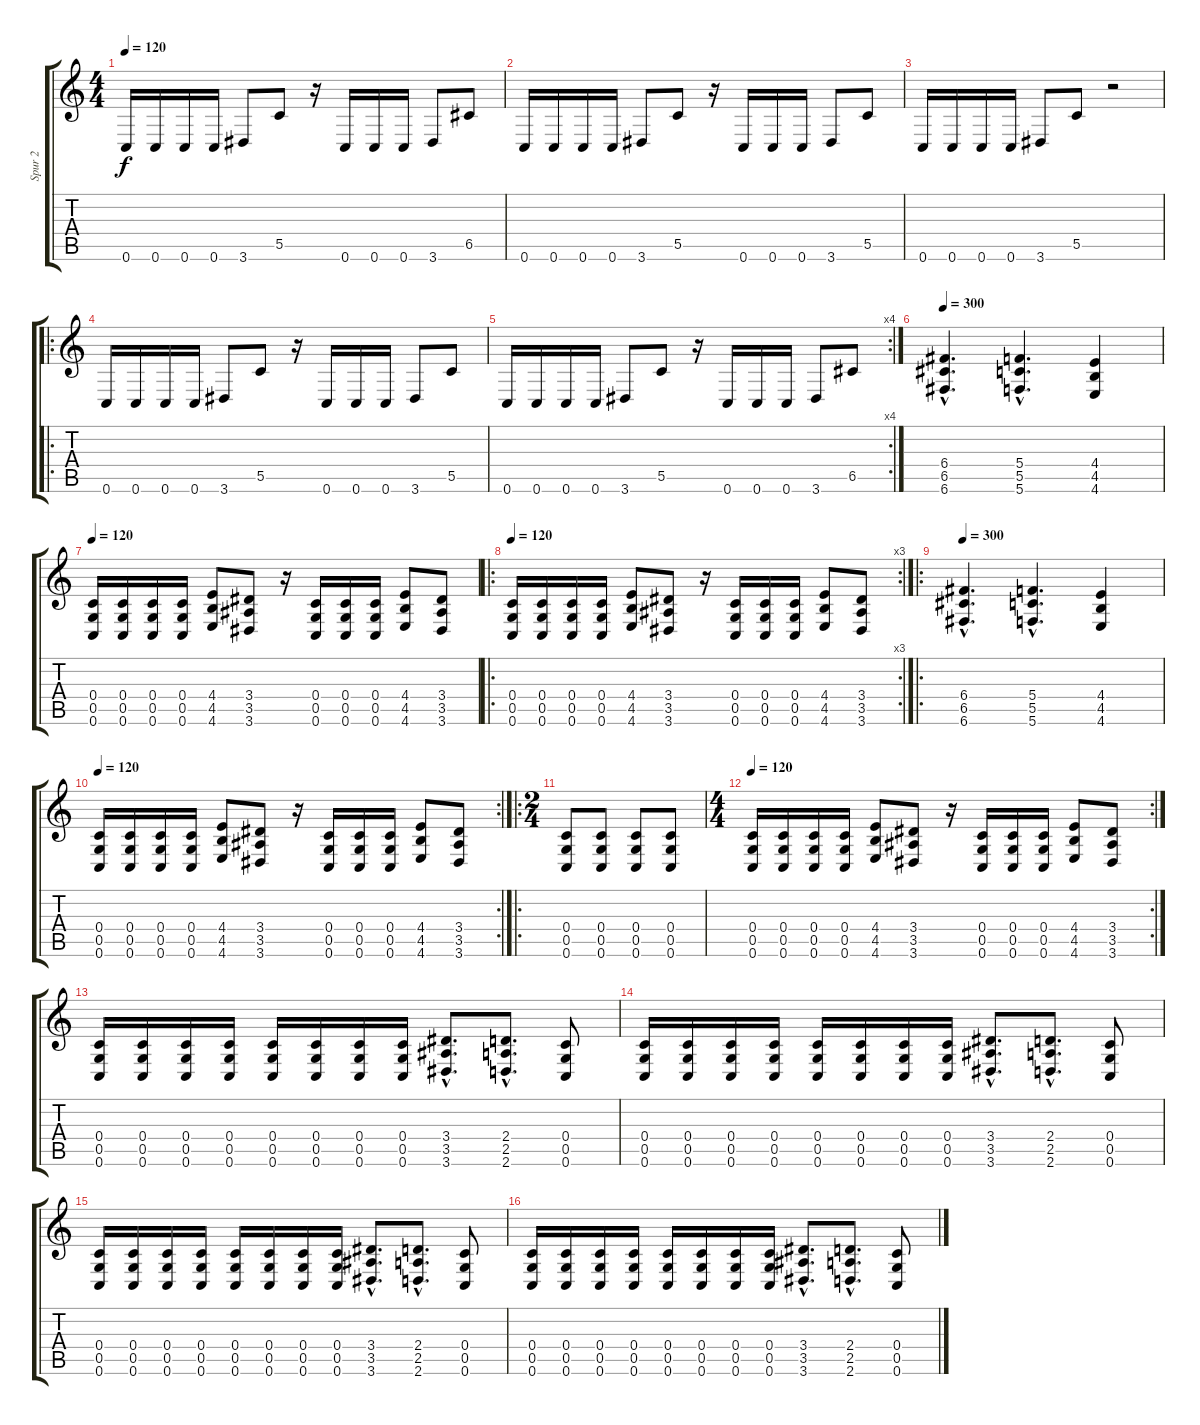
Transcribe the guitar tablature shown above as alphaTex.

\track ("Spur 2" "Spur 2") {instrument distortionguitar}
\staff {score tabs}
\tuning (D4 A3 F3 C3 G2 C2) {hide}
\ts (4 4)
\tempo 120
\clef g2
\ks c
0.6.16{dy f} 0.6.16 0.6.16 0.6.16 3.6.8 5.5.8 r.16 0.6.16 0.6.16 0.6.16 3.6.8 6.5.8 |
0.6.16 0.6.16 0.6.16 0.6.16 3.6.8 5.5.8 r.16 0.6.16 0.6.16 0.6.16 3.6.8 5.5.8 |
0.6.16 0.6.16 0.6.16 0.6.16 3.6.8 5.5.8 r.2 |
\ro
0.6.16 0.6.16 0.6.16 0.6.16 3.6.8 5.5.8 r.16 0.6.16 0.6.16 0.6.16 3.6.8 5.5.8 |
\rc 4
0.6.16 0.6.16 0.6.16 0.6.16 3.6.8 5.5.8 r.16 0.6.16 0.6.16 0.6.16 3.6.8 6.5.8 |
\tempo 300
(6.4{hac} 6.5{hac} 6.6{hac}).4{d} (5.4{hac} 5.5{hac} 5.6{hac}).4{d} (4.4 4.5 4.6).4 |
\tempo 120
(0.4 0.5 0.6).16 (0.4 0.5 0.6).16 (0.4 0.5 0.6).16 (0.4 0.5 0.6).16 (4.4 4.5 4.6).8 (3.4 3.5 3.6).8 r.16 (0.4 0.5 0.6).16 (0.4 0.5 0.6).16 (0.4 0.5 0.6).16 (4.4 4.5 4.6).8 (3.4 3.5 3.6).8 |
\ro
\rc 3
\tempo 120
(0.4 0.5 0.6).16 (0.4 0.5 0.6).16 (0.4 0.5 0.6).16 (0.4 0.5 0.6).16 (4.4 4.5 4.6).8 (3.4 3.5 3.6).8 r.16 (0.4 0.5 0.6).16 (0.4 0.5 0.6).16 (0.4 0.5 0.6).16 (4.4 4.5 4.6).8 (3.4 3.5 3.6).8 |
\ro
\tempo 300
(6.4{hac} 6.5{hac} 6.6{hac}).4{d} (5.4{hac} 5.5{hac} 5.6{hac}).4{d} (4.4 4.5 4.6).4 |
\rc 2
\tempo 120
(0.4 0.5 0.6).16 (0.4 0.5 0.6).16 (0.4 0.5 0.6).16 (0.4 0.5 0.6).16 (4.4 4.5 4.6).8 (3.4 3.5 3.6).8 r.16 (0.4 0.5 0.6).16 (0.4 0.5 0.6).16 (0.4 0.5 0.6).16 (4.4 4.5 4.6).8 (3.4 3.5 3.6).8 |
\ro
\ts (2 4)
(0.4 0.5 0.6).8 (0.4 0.5 0.6).8 (0.4 0.5 0.6).8 (0.4 0.5 0.6).8 |
\rc 2
\ts (4 4)
\tempo 120
(0.4 0.5 0.6).16 (0.4 0.5 0.6).16 (0.4 0.5 0.6).16 (0.4 0.5 0.6).16 (4.4 4.5 4.6).8 (3.4 3.5 3.6).8 r.16 (0.4 0.5 0.6).16 (0.4 0.5 0.6).16 (0.4 0.5 0.6).16 (4.4 4.5 4.6).8 (3.4 3.5 3.6).8 |
(0.4 0.5 0.6).16 (0.4 0.5 0.6).16 (0.4 0.5 0.6).16 (0.4 0.5 0.6).16 (0.4 0.5 0.6).16 (0.4 0.5 0.6).16 (0.4 0.5 0.6).16 (0.4 0.5 0.6).16 (3.4{hac} 3.5{hac} 3.6{hac}).8{d} (2.4{hac} 2.5{hac} 2.6{hac}).8{d} (0.4 0.5 0.6).8 |
(0.4 0.5 0.6).16 (0.4 0.5 0.6).16 (0.4 0.5 0.6).16 (0.4 0.5 0.6).16 (0.4 0.5 0.6).16 (0.4 0.5 0.6).16 (0.4 0.5 0.6).16 (0.4 0.5 0.6).16 (3.4{hac} 3.5{hac} 3.6{hac}).8{d} (2.4{hac} 2.5{hac} 2.6{hac}).8{d} (0.4 0.5 0.6).8 |
(0.4 0.5 0.6).16 (0.4 0.5 0.6).16 (0.4 0.5 0.6).16 (0.4 0.5 0.6).16 (0.4 0.5 0.6).16 (0.4 0.5 0.6).16 (0.4 0.5 0.6).16 (0.4 0.5 0.6).16 (3.4{hac} 3.5{hac} 3.6{hac}).8{d} (2.4{hac} 2.5{hac} 2.6{hac}).8{d} (0.4 0.5 0.6).8 |
(0.4 0.5 0.6).16 (0.4 0.5 0.6).16 (0.4 0.5 0.6).16 (0.4 0.5 0.6).16 (0.4 0.5 0.6).16 (0.4 0.5 0.6).16 (0.4 0.5 0.6).16 (0.4 0.5 0.6).16 (3.4{hac} 3.5{hac} 3.6{hac}).8{d} (2.4{hac} 2.5{hac} 2.6{hac}).8{d} (0.4 0.5 0.6).8
